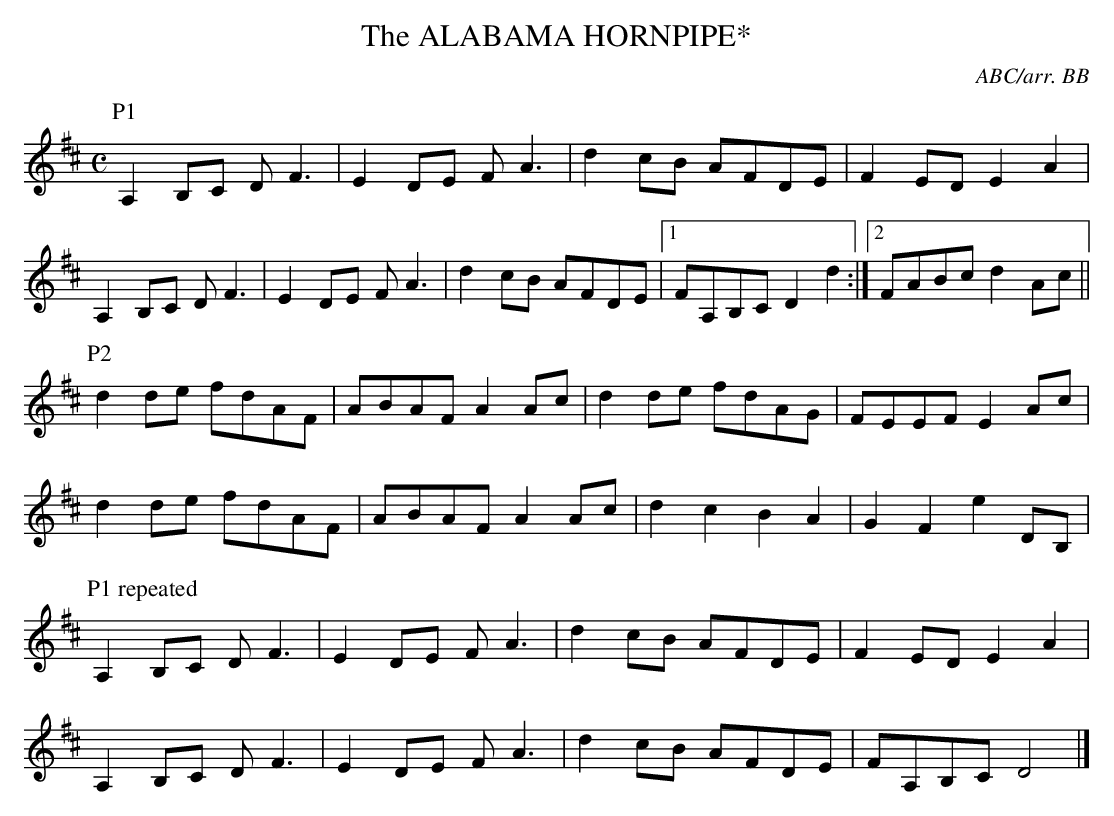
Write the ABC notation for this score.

X:1
T:ALABAMA HORNPIPE*, The
C:ABC/arr. BB
(tunefolder 27)! (I don't have the Cole collection so it may be from
there.)
L:1/8
M:C
K:D
P:P1
A,2 B,C DF3|E2DE FA3|d2cB AFDE|F2ED E2A2|
A,2 B,C DF3|E2DE FA3|d2cB AFDE|1 FA,B,C D2d2:|\
[2 FABc d2 Ac||
P:P2
d2de fdAF|ABAF A2 Ac|d2de fdAG|FEEF E2 Ac|
d2de fdAF|ABAF A2 Ac|d2c2 B2 A2|G2F2 e2DB,|
P:P1 repeated
A,2 B,C DF3|E2DE FA3|d2cB AFDE|F2ED E2A2|
A,2 B,C DF3|E2DE FA3|d2cB AFDE|FA,B,C D4|]
